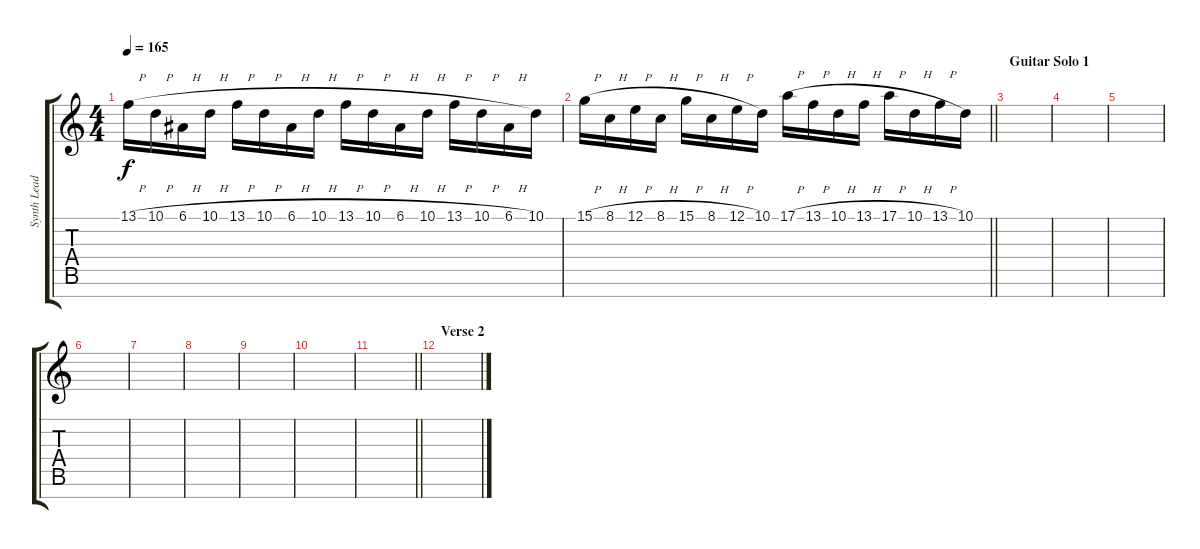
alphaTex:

\track ("Synth Lead" "Synth Lead") {instrument lead1square}
\staff {score tabs}
\tuning (E4 B3 G3 D3 A2 E2 B1) {hide}
\ts (4 4)
\tempo 165
\clef g2
\ks c
13.1{h}.16{dy f} 10.1{h}.16 6.1{h}.16 10.1{h}.16 13.1{h}.16 10.1{h}.16 6.1{h}.16 10.1{h}.16 13.1{h}.16 10.1{h}.16 6.1{h}.16 10.1{h}.16 13.1{h}.16 10.1{h}.16 6.1{h}.16 10.1.16 |
\barLineRight lightlight
15.1{h}.16 8.1{h}.16 12.1{h}.16 8.1{h}.16 15.1{h}.16 8.1{h}.16 12.1{h}.16 10.1.16 17.1{h}.16 13.1{h}.16 10.1{h}.16 13.1{h}.16 17.1{h}.16 10.1{h}.16 13.1{h}.16 10.1.16 |
\section ("" "Guitar Solo 1")
|
|
|
|
|
|
|
|
\barLineRight lightlight
|
\section ("" "Verse 2")
